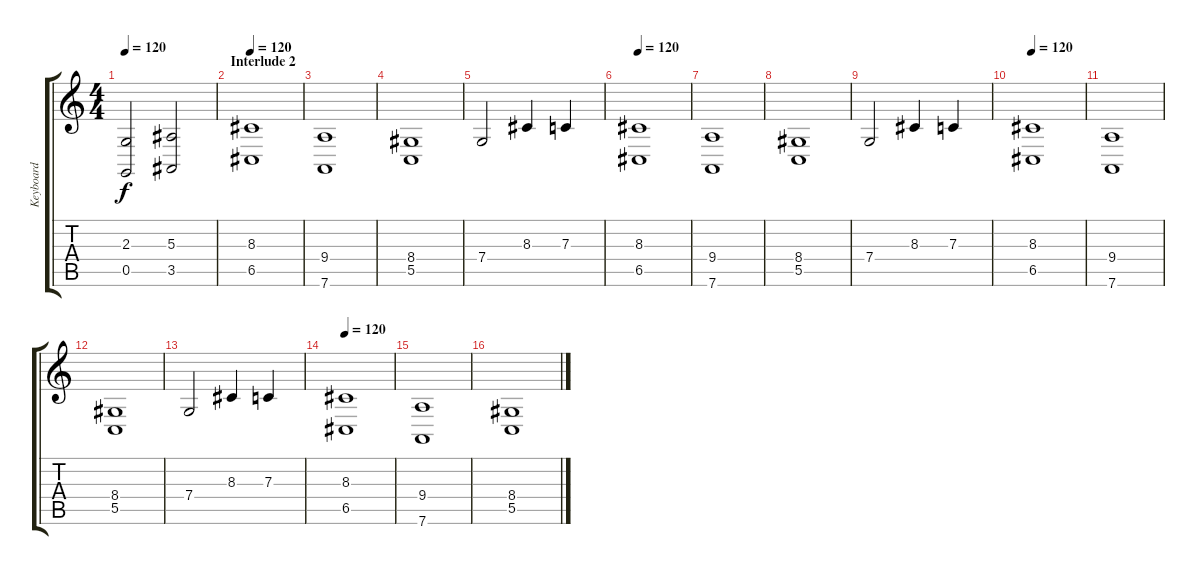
\track ("Keyboard" "Keyboard") {instrument choiraahs}
\staff {score tabs}
\tuning (D4 A3 F3 C3 G2 D2) {hide}
\ts (4 4)
\tempo 120
\clef g2
\ks c
(2.3 0.5).2{dy f} (5.3 3.5).2 |
\section ("" "Interlude 2")
\tempo 120
(8.3 6.5).1{volume 16 instrument choiraahs} |
(9.4 7.6).1 |
(8.4 5.5).1 |
7.4.2 8.3.4 7.3.4 |
\tempo 120
(8.3 6.5).1 |
(9.4 7.6).1 |
(8.4 5.5).1 |
7.4.2 8.3.4 7.3.4 |
\tempo 120
(8.3 6.5).1{volume 16 instrument choiraahs} |
(9.4 7.6).1 |
(8.4 5.5).1 |
7.4.2 8.3.4 7.3.4 |
\tempo 120
(8.3 6.5).1 |
(9.4 7.6).1 |
(8.4 5.5).1
